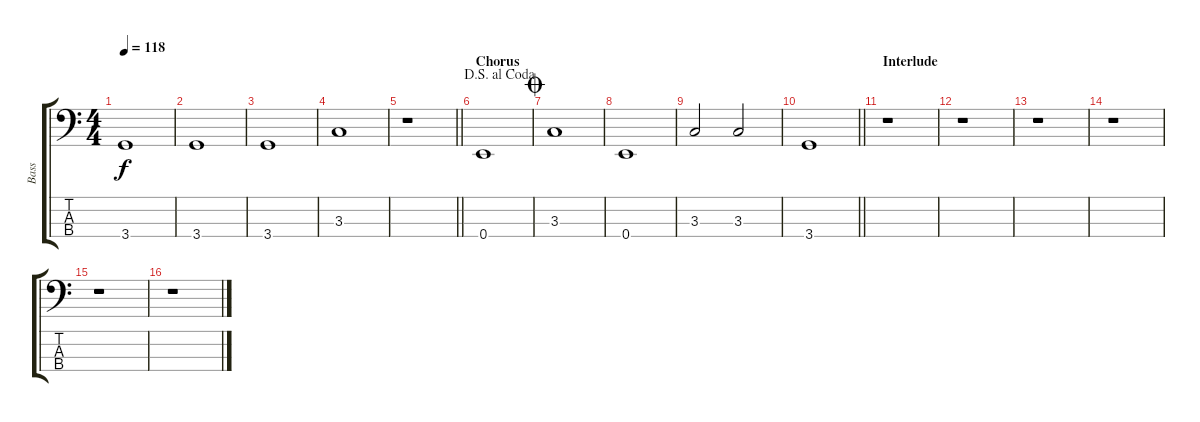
\track ("Bass" "Bass") {instrument electricbasspick}
\staff {score tabs}
\tuning (G2 D2 A1 E1) {hide}
\ts (4 4)
\tempo 118
\clef f4
\ks c
3.4.1{dy f} |
3.4.1 |
3.4.1 |
3.3.1 |
\barLineRight lightlight
r.1 |
\section ("" "Chorus")
\jump dalsegnoalcoda
0.4.1 |
\jump coda
3.3.1 |
0.4.1 |
3.3.2 3.3.2 |
\barLineRight lightlight
3.4.1 |
\section ("" "Interlude")
r.1 |
r.1 |
r.1 |
r.1 |
r.1 |
r.1
